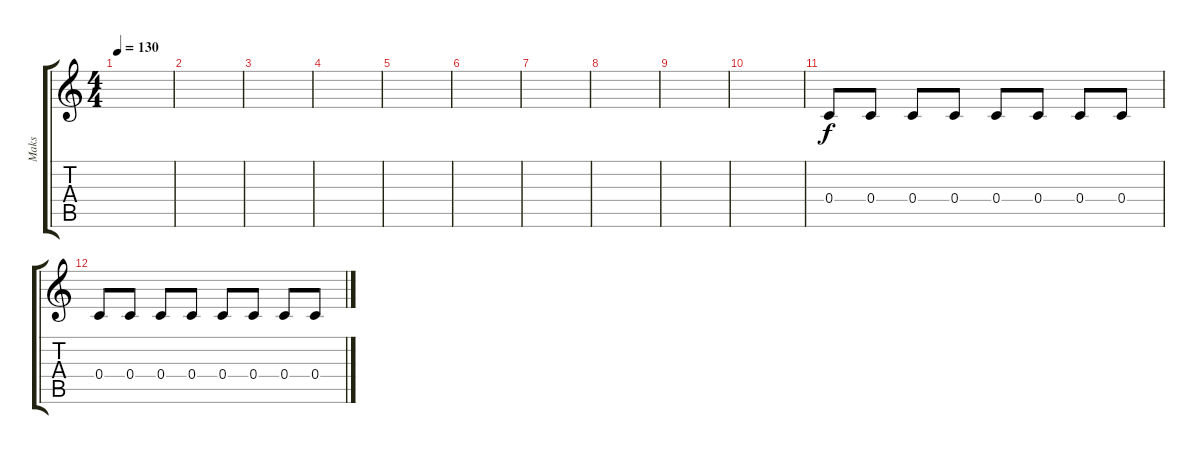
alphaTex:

\track ("Maks" "Maks") {instrument distortionguitar}
\staff {score tabs}
\tuning (D4 A3 F3 C3 G2 C2) {hide}
\ts (4 4)
\tempo 130
\clef g2
\ks c
|
|
|
|
|
|
|
|
|
|
0.4.8 0.4.8 0.4.8 0.4.8 0.4.8 0.4.8 0.4.8 0.4.8 |
0.4.8 0.4.8 0.4.8 0.4.8 0.4.8 0.4.8 0.4.8 0.4.8
